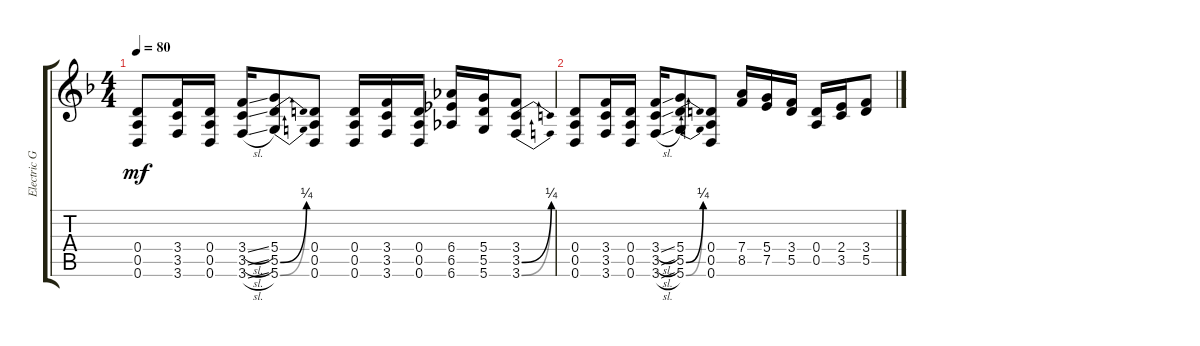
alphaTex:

\track ("Electric Guitar" "Electric G") {instrument electricguitarclean}
\staff {score tabs}
\tuning (E4 B3 G3 D3 A2 D2) {hide}
\ts (4 4)
\tempo 80
\clef g2
\ks dminor
(0.4 0.5 0.6).8{dy mf instrument electricguitarclean} (3.4 3.5 3.6).16 (0.4 0.5 0.6).16 (3.4{sl} 3.5{sl} 3.6{sl}).16 (5.4 5.5{be (bend 0 0 60 1)} 5.6{be (bend 0 0 60 1)}).8 (0.4 0.5 0.6).8 (0.4 0.5 0.6).16 (3.4 3.5 3.6).16 (0.4 0.5 0.6).16 (6.4 6.5 6.6).16 (5.4 5.5 5.6).16 (3.4 3.5{be (bend 0 0 60 1)} 3.6{be (bend 0 0 60 1)}).8 |
(0.4 0.5 0.6).8 (3.4 3.5 3.6).16 (0.4 0.5 0.6).16 (3.4{sl} 3.5{sl} 3.6{sl}).16 (5.4 5.5{be (bend 0 0 60 1)} 5.6{be (bend 0 0 60 1)}).8 (0.4 0.5 0.6).8 (7.4 8.5).16 (5.4 7.5).16 (3.4 5.5).16 (0.4 0.5).16 (2.4 3.5).16 (3.4 5.5).8
